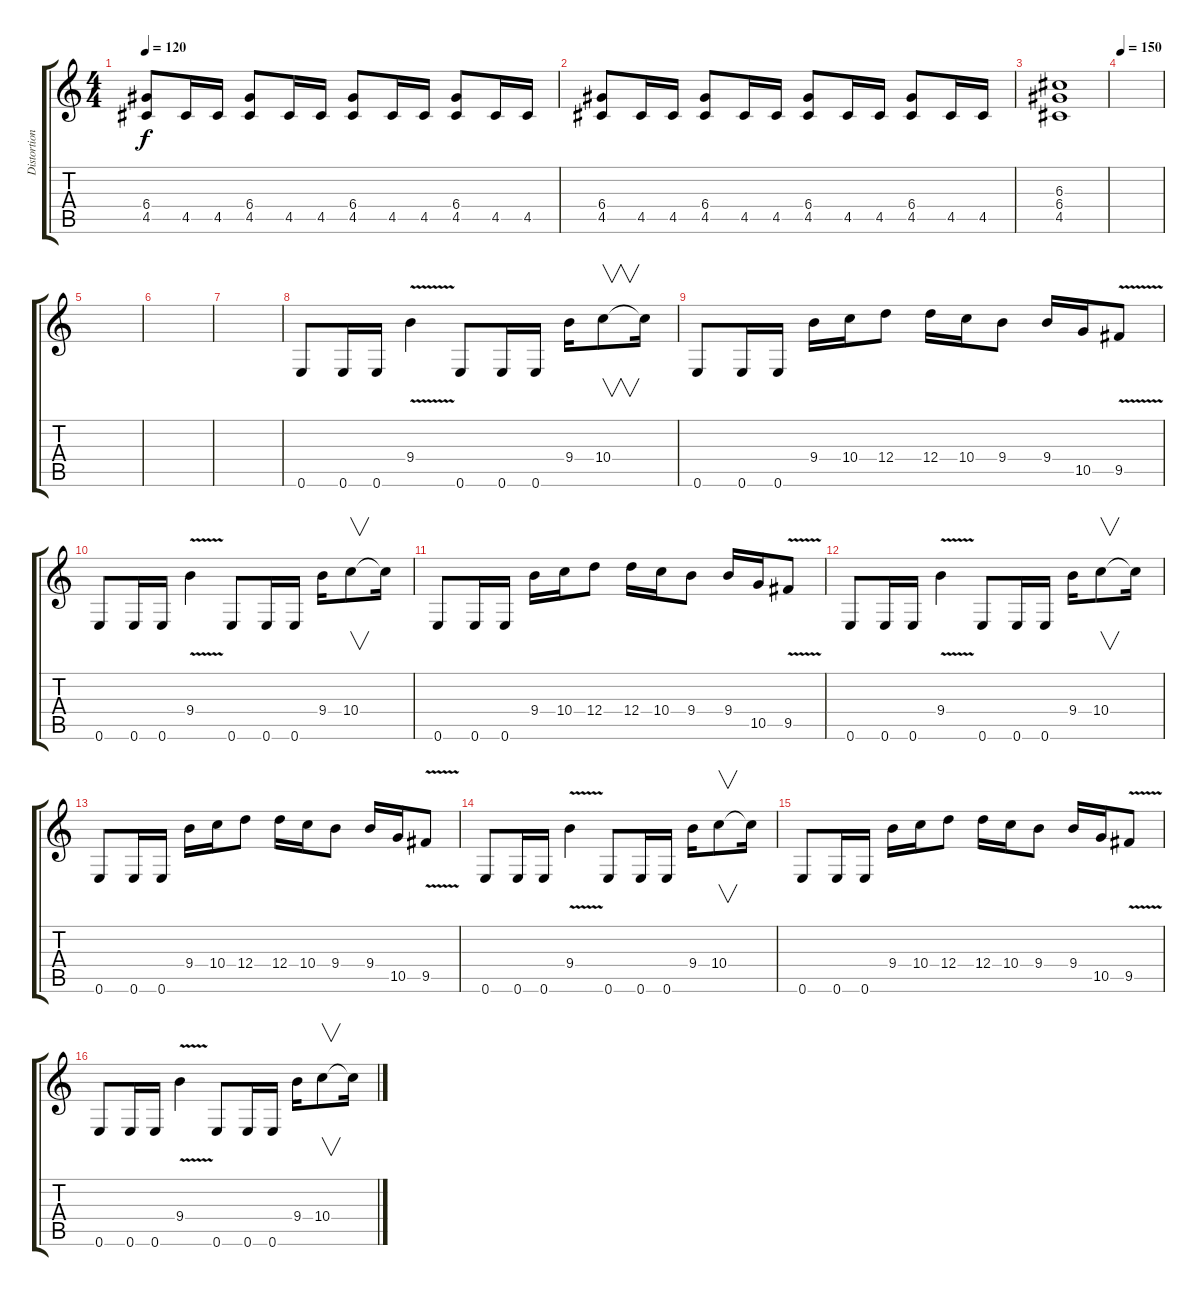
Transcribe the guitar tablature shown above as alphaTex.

\track ("Distortion Guitar 2" "Distortion") {instrument distortionguitar}
\staff {score tabs}
\tuning (E4 B3 G3 D3 A2 E2) {hide}
\ts (4 4)
\tempo 120
\clef g2
\ks c
(6.4 4.5).8{dy f} 4.5.16 4.5.16 (6.4 4.5).8 4.5.16 4.5.16 (6.4 4.5).8 4.5.16 4.5.16 (6.4 4.5).8 4.5.16 4.5.16 |
(6.4 4.5).8 4.5.16 4.5.16 (6.4 4.5).8 4.5.16 4.5.16 (6.4 4.5).8 4.5.16 4.5.16 (6.4 4.5).8 4.5.16 4.5.16 |
(6.3 6.4 4.5).1 |
\tempo 150
|
|
|
|
0.6.8 0.6.16 0.6.16 9.4{v}.4 0.6.8 0.6.16 0.6.16 9.4.16 10.4.8{v} 10.4{t}.16 |
0.6.8 0.6.16 0.6.16 9.4.16 10.4.16 12.4.8 12.4.16 10.4.16 9.4.8 9.4.16 10.5.16 9.5{v}.8 |
0.6.8 0.6.16 0.6.16 9.4{v}.4 0.6.8 0.6.16 0.6.16 9.4.16 10.4.8{v} 10.4{t}.16 |
0.6.8 0.6.16 0.6.16 9.4.16 10.4.16 12.4.8 12.4.16 10.4.16 9.4.8 9.4.16 10.5.16 9.5{v}.8 |
0.6.8 0.6.16 0.6.16 9.4{v}.4 0.6.8 0.6.16 0.6.16 9.4.16 10.4.8{v} 10.4{t}.16 |
0.6.8 0.6.16 0.6.16 9.4.16 10.4.16 12.4.8 12.4.16 10.4.16 9.4.8 9.4.16 10.5.16 9.5{v}.8 |
0.6.8 0.6.16 0.6.16 9.4{v}.4 0.6.8 0.6.16 0.6.16 9.4.16 10.4.8{v} 10.4{t}.16 |
0.6.8 0.6.16 0.6.16 9.4.16 10.4.16 12.4.8 12.4.16 10.4.16 9.4.8 9.4.16 10.5.16 9.5{v}.8 |
0.6.8 0.6.16 0.6.16 9.4{v}.4 0.6.8 0.6.16 0.6.16 9.4.16 10.4.8{v} 10.4{t}.16
